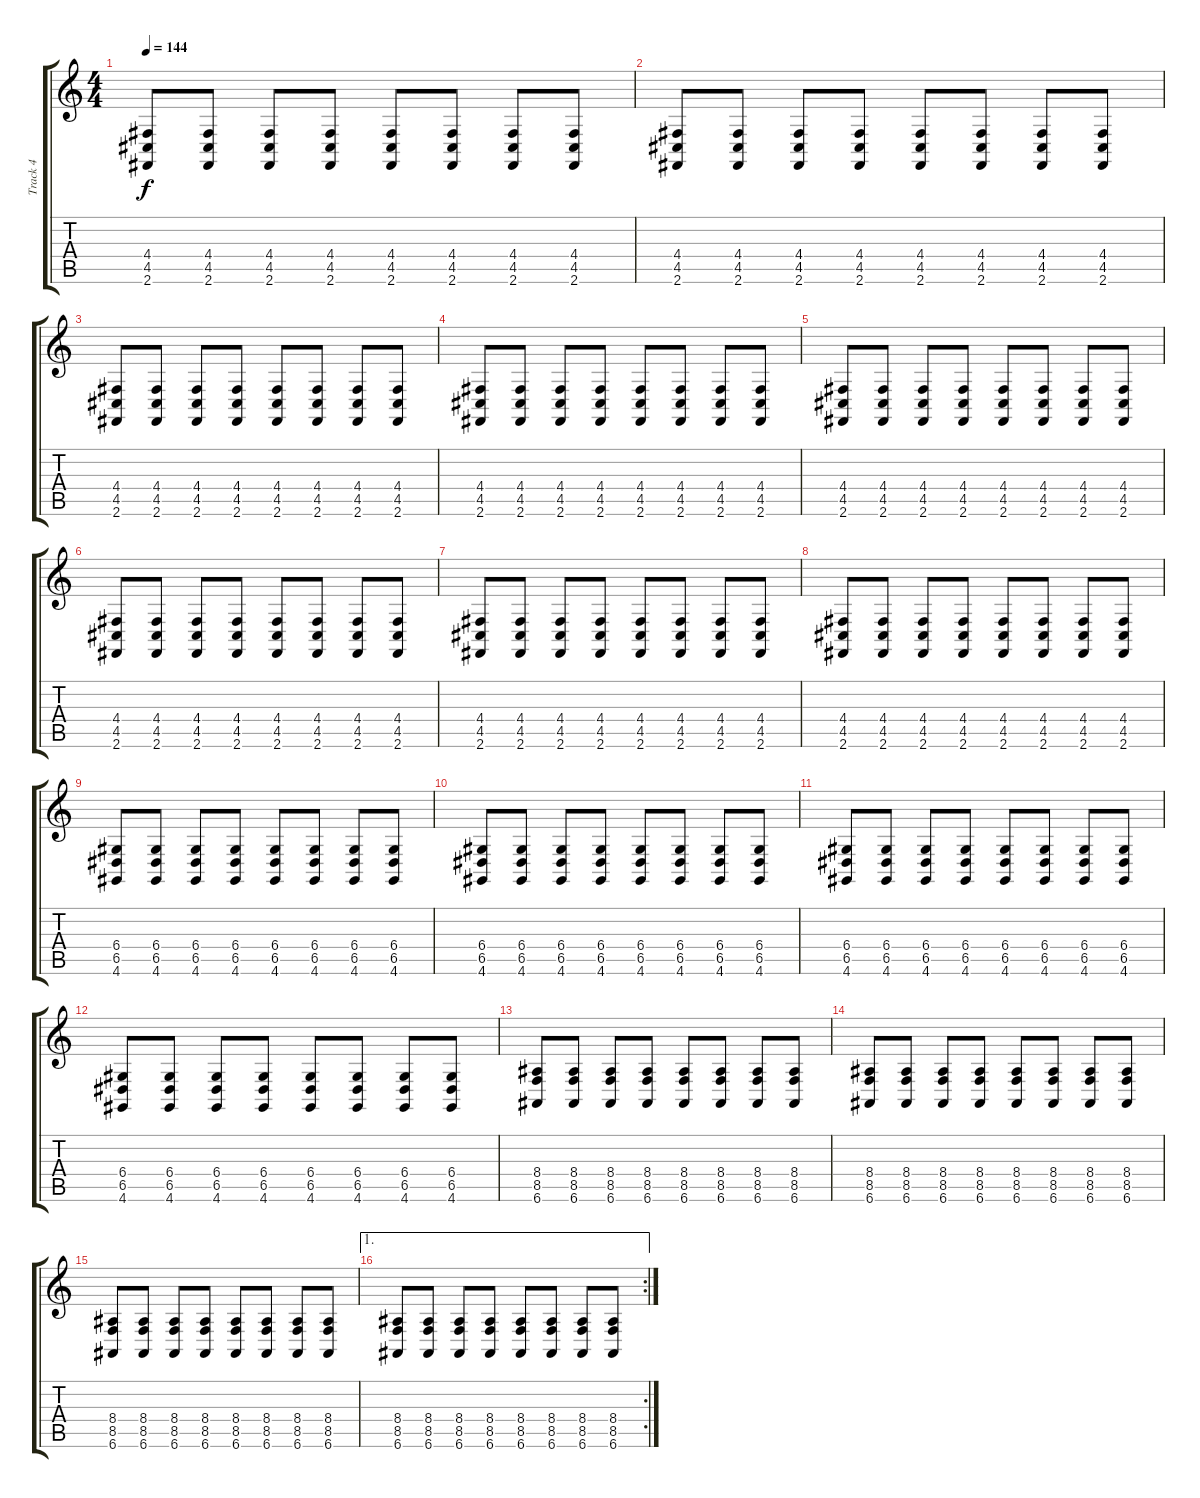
\track ("Track 4" "Track 4") {instrument churchorgan}
\staff {score tabs}
\tuning (E4 B3 G3 D3 A2 E2) {hide}
\ts (4 4)
\tempo 144
\clef g2
\ks c
(4.4 4.5 2.6).8{dy f} (4.4 4.5 2.6).8 (4.4 4.5 2.6).8 (4.4 4.5 2.6).8 (4.4 4.5 2.6).8 (4.4 4.5 2.6).8 (4.4 4.5 2.6).8 (4.4 4.5 2.6).8 |
(4.4 4.5 2.6).8 (4.4 4.5 2.6).8 (4.4 4.5 2.6).8 (4.4 4.5 2.6).8 (4.4 4.5 2.6).8 (4.4 4.5 2.6).8 (4.4 4.5 2.6).8 (4.4 4.5 2.6).8 |
(4.4 4.5 2.6).8 (4.4 4.5 2.6).8 (4.4 4.5 2.6).8 (4.4 4.5 2.6).8 (4.4 4.5 2.6).8 (4.4 4.5 2.6).8 (4.4 4.5 2.6).8 (4.4 4.5 2.6).8 |
(4.4 4.5 2.6).8 (4.4 4.5 2.6).8 (4.4 4.5 2.6).8 (4.4 4.5 2.6).8 (4.4 4.5 2.6).8 (4.4 4.5 2.6).8 (4.4 4.5 2.6).8 (4.4 4.5 2.6).8 |
(4.4 4.5 2.6).8 (4.4 4.5 2.6).8 (4.4 4.5 2.6).8 (4.4 4.5 2.6).8 (4.4 4.5 2.6).8 (4.4 4.5 2.6).8 (4.4 4.5 2.6).8 (4.4 4.5 2.6).8 |
(4.4 4.5 2.6).8 (4.4 4.5 2.6).8 (4.4 4.5 2.6).8 (4.4 4.5 2.6).8 (4.4 4.5 2.6).8 (4.4 4.5 2.6).8 (4.4 4.5 2.6).8 (4.4 4.5 2.6).8 |
(4.4 4.5 2.6).8 (4.4 4.5 2.6).8 (4.4 4.5 2.6).8 (4.4 4.5 2.6).8 (4.4 4.5 2.6).8 (4.4 4.5 2.6).8 (4.4 4.5 2.6).8 (4.4 4.5 2.6).8 |
(4.4 4.5 2.6).8 (4.4 4.5 2.6).8 (4.4 4.5 2.6).8 (4.4 4.5 2.6).8 (4.4 4.5 2.6).8 (4.4 4.5 2.6).8 (4.4 4.5 2.6).8 (4.4 4.5 2.6).8 |
(6.4 6.5 4.6).8 (6.4 6.5 4.6).8 (6.4 6.5 4.6).8 (6.4 6.5 4.6).8 (6.4 6.5 4.6).8 (6.4 6.5 4.6).8 (6.4 6.5 4.6).8 (6.4 6.5 4.6).8 |
(6.4 6.5 4.6).8 (6.4 6.5 4.6).8 (6.4 6.5 4.6).8 (6.4 6.5 4.6).8 (6.4 6.5 4.6).8 (6.4 6.5 4.6).8 (6.4 6.5 4.6).8 (6.4 6.5 4.6).8 |
(6.4 6.5 4.6).8 (6.4 6.5 4.6).8 (6.4 6.5 4.6).8 (6.4 6.5 4.6).8 (6.4 6.5 4.6).8 (6.4 6.5 4.6).8 (6.4 6.5 4.6).8 (6.4 6.5 4.6).8 |
(6.4 6.5 4.6).8 (6.4 6.5 4.6).8 (6.4 6.5 4.6).8 (6.4 6.5 4.6).8 (6.4 6.5 4.6).8 (6.4 6.5 4.6).8 (6.4 6.5 4.6).8 (6.4 6.5 4.6).8 |
(8.4 8.5 6.6).8 (8.4 8.5 6.6).8 (8.4 8.5 6.6).8 (8.4 8.5 6.6).8 (8.4 8.5 6.6).8 (8.4 8.5 6.6).8 (8.4 8.5 6.6).8 (8.4 8.5 6.6).8 |
(8.4 8.5 6.6).8 (8.4 8.5 6.6).8 (8.4 8.5 6.6).8 (8.4 8.5 6.6).8 (8.4 8.5 6.6).8 (8.4 8.5 6.6).8 (8.4 8.5 6.6).8 (8.4 8.5 6.6).8 |
(8.4 8.5 6.6).8 (8.4 8.5 6.6).8 (8.4 8.5 6.6).8 (8.4 8.5 6.6).8 (8.4 8.5 6.6).8 (8.4 8.5 6.6).8 (8.4 8.5 6.6).8 (8.4 8.5 6.6).8 |
\ae 1
\rc 2
(8.4 8.5 6.6).8 (8.4 8.5 6.6).8 (8.4 8.5 6.6).8 (8.4 8.5 6.6).8 (8.4 8.5 6.6).8 (8.4 8.5 6.6).8 (8.4 8.5 6.6).8 (8.4 8.5 6.6).8
